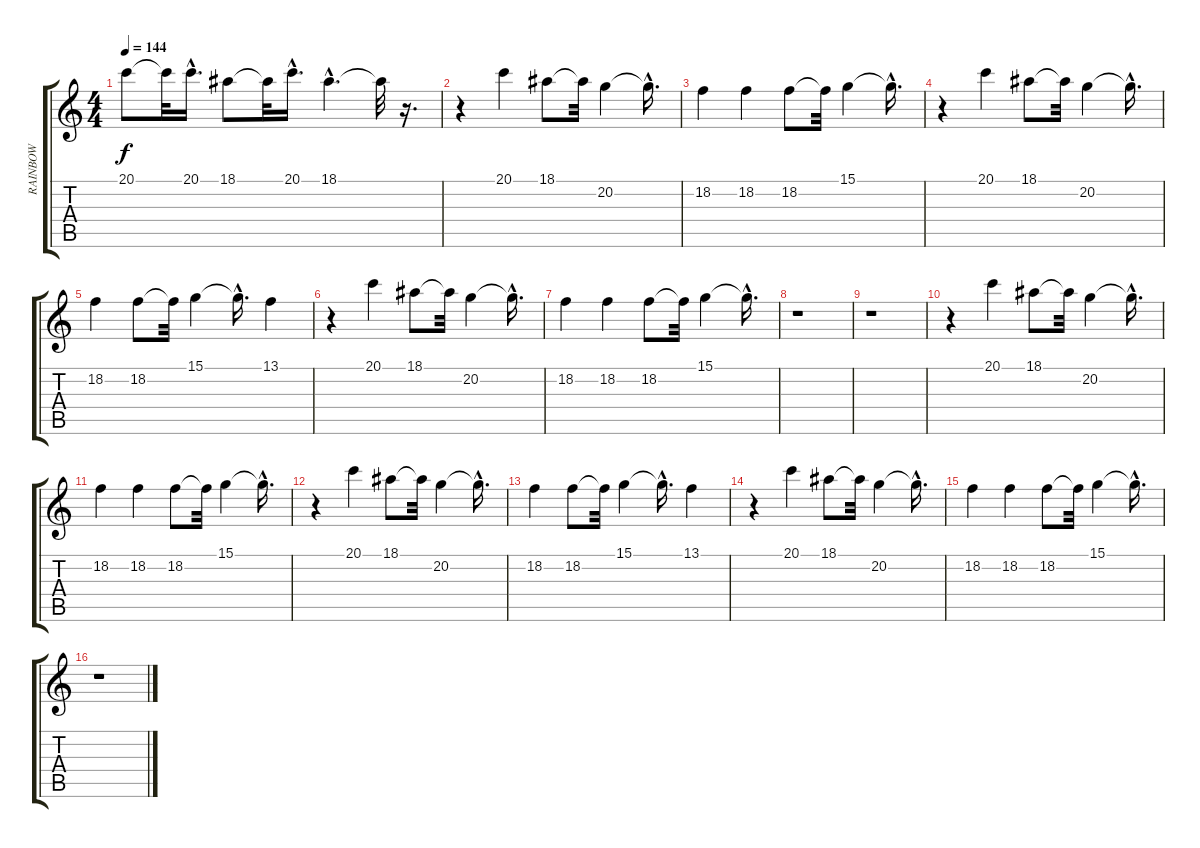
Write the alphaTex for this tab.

\track ("RAINBOW" "RAINBOW") {instrument trumpet}
\staff {score tabs}
\tuning (E4 B3 G3 D3 A2 E2) {hide}
\ts (4 4)
\tempo 144
\clef g2
\ks c
20.1{t}.8{dy f} 20.1{t}.32 20.1{hac}.16{d} 18.1.8 18.1{t}.32 20.1{hac}.16{d} 18.1{hac}.4{d} 18.1{t}.32 r.16{d} |
r.4 20.1.4 18.1.8 18.1{t}.32 20.2.4 20.2{hac t}.16{d} |
18.2.4 18.2.4 18.2.8 18.2{t}.32 15.1.4 15.1{hac t}.16{d} |
r.4 20.1.4 18.1.8 18.1{t}.32 20.2.4 20.2{hac t}.16{d} |
18.2.4 18.2.8 18.2{t}.32 15.1.4 15.1{hac t}.16{d} 13.1.4 |
r.4 20.1.4 18.1.8 18.1{t}.32 20.2.4 20.2{hac t}.16{d} |
18.2.4 18.2.4 18.2.8 18.2{t}.32 15.1.4 15.1{hac t}.16{d} |
r.1 |
r.1 |
r.4 20.1.4 18.1.8 18.1{t}.32 20.2.4 20.2{hac t}.16{d} |
18.2.4 18.2.4 18.2.8 18.2{t}.32 15.1.4 15.1{hac t}.16{d} |
r.4 20.1.4 18.1.8 18.1{t}.32 20.2.4 20.2{hac t}.16{d} |
18.2.4 18.2.8 18.2{t}.32 15.1.4 15.1{hac t}.16{d} 13.1.4 |
r.4 20.1.4 18.1.8 18.1{t}.32 20.2.4 20.2{hac t}.16{d} |
18.2.4 18.2.4 18.2.8 18.2{t}.32 15.1.4 15.1{hac t}.16{d} |
r.1
